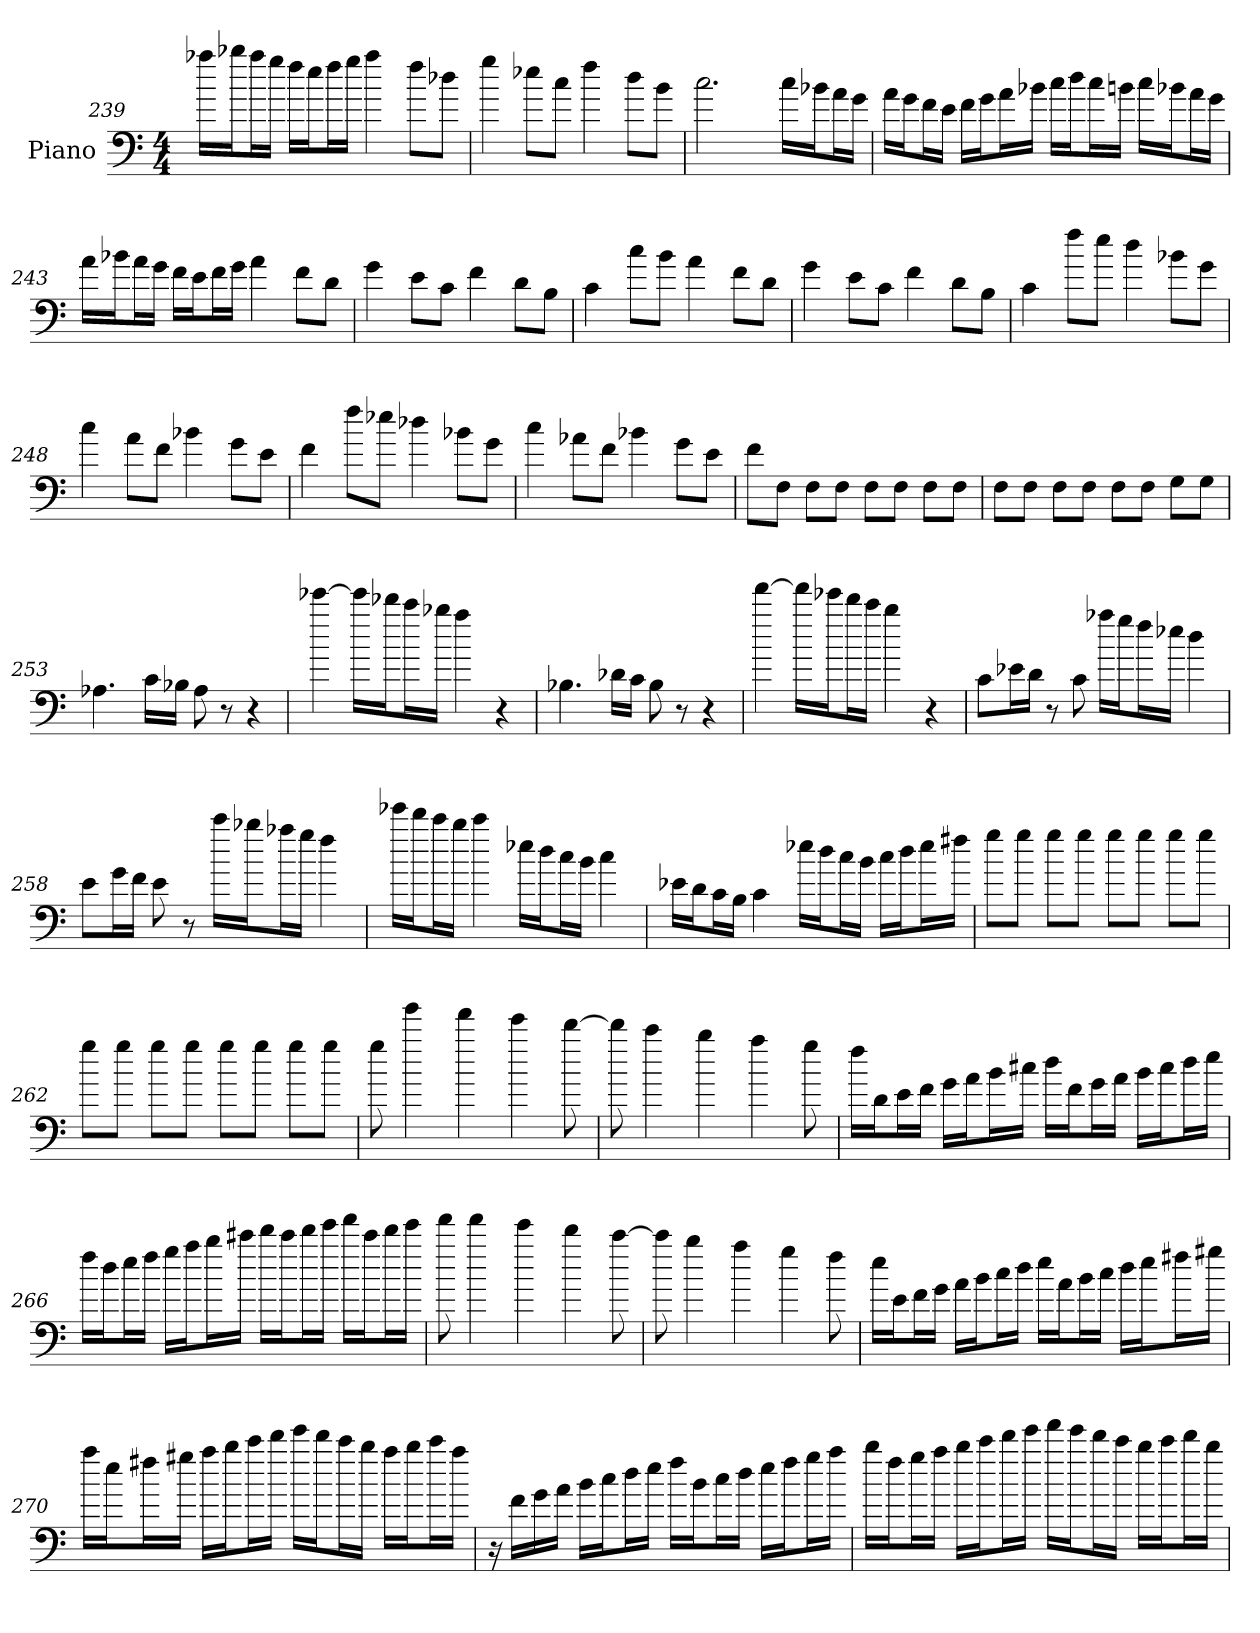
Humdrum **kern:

**kern
*part1
*staff1
*I"Piano
*I'Pno
*clefF4
*k[]
*C:
*M4/4
=239
16aa-X\LL
16bb-X\J
16aa-\L
16gg\JJ
16ff\LL
16ee\J
16ff\L
16gg\JJ
4aa-
8ff\L
8dd-X\J
=240
4gg
8ee-X\L
8cc\J
4ff
8dd\L
8b\J
=241
2.cc
16cc\LL
16b-X\J
16a\L
16g\JJ
=242
16a\LL
16g\J
16f\L
16e\JJ
16f\LL
16g\J
16a\L
16b-X\JJ
16cc\LL
16dd\J
16cc\L
16bn\JJ
16cc\LL
16b-X\J
16a\L
16g\JJ
=243
16a\LL
16b-X\J
16a\L
16g\JJ
16f\LL
16e\J
16f\L
16g\JJ
4a
8f\L
8d\J
=244
4g
8e\L
8c\J
4f
8d\L
8B\J
=245
4c
8cc\L
8b\J
4a
8f\L
8d\J
=246
4g
8e\L
8c\J
4f
8d\L
8B\J
=247
4c
8ff\L
8ee\J
4dd
8b-X\L
8g\J
=248
4cc
8a\L
8f\J
4b-X
8g\L
8e\J
=249
4f
8ff\L
8ee-X\J
4dd-X
8b-X\L
8g\J
=250
4cc
8a-X\L
8f\J
4b-X
8g\L
8e\J
=251
8f\L
8F\J
8F\L
8F\J
8F\L
8F\J
8F\L
8F\J
=252
8F\L
8F\J
8F\L
8F\J
8F\L
8F\J
8G\L
8G\J
=253
4.A-X
16c\LL
16B-X\JJ
8A-
8r
4r
=254
[4eee-X
16eee-\LL]
16ddd-X\J
16ccc\L
16bb-X\JJ
4aa
4r
=255
4.B-X
16d-X\LL
16c\JJ
8B-
8r
4r
=256
[4fff
16fff\LL]
16eee-X\J
16ddd\L
16ccc\JJ
4bb
4r
=257
8c\L
16e-X\L
16d\JJ
8r
8c
16aa-X\LL
16gg\J
16ff\L
16ee-X\JJ
4dd
=258
8e\L
16g\L
16f\JJ
8e
8r
16ccc\LL
16bb-X\J
16aa-X\L
16gg\JJ
4ff
=259
16eee-X\LL
16ddd\J
16ccc\L
16bb\JJ
4ccc
16ee-X\LL
16dd\J
16cc\L
16b\JJ
4cc
=260
16e-X\LL
16d\J
16c\L
16B\JJ
4c
16ee-X\LL
16dd\J
16cc\L
16b\JJ
16cc\LL
16dd\J
16ee-\L
16ff#X\JJ
=261
8gg\L
8gg\J
8gg\L
8gg\J
8gg\L
8gg\J
8gg\L
8gg\J
=262
8gg\L
8gg\J
8gg\L
8gg\J
8gg\L
8gg\J
8gg\L
8gg\J
=263
8gg
4ggg
4fff
4eee
[8ddd
=264
8ddd]
4ccc
4bb
4aa
8gg
=265
16ff\LL
16d\J
16e\L
16f\JJ
16g\LL
16a\J
16b\L
16cc#X\JJ
16dd\LL
16f\J
16g\L
16a\JJ
16b\LL
16cc#\J
16dd\L
16ee\JJ
=266
16ff\LL
16dd\J
16ee\L
16ff\JJ
16gg\LL
16aa\J
16bb\L
16ccc#X\JJ
16ddd\LL
16ccc#\J
16ddd\L
16eee\JJ
16fff\LL
16ccc#\J
16ddd\L
16eee\JJ
=267
8fff
4fff
4eee
4ddd
[8ccc
=268
8ccc]
4bb
4aa
4gg
8ff
=269
16ee\LL
16e\J
16f\L
16g\JJ
16a\LL
16b\J
16cc\L
16dd\JJ
16ee\LL
16a\J
16b\L
16cc\JJ
16dd\LL
16ee\J
16ff#X\L
16gg#X\JJ
=270
16aa\LL
16ee\J
16ff#X\L
16gg#X\JJ
16aa\LL
16bb\J
16ccc\L
16ddd\JJ
16eee\LL
16ddd\J
16ccc\L
16bb\JJ
16aa\LL
16bb\J
16ccc\L
16aa\JJ
=271
16r
16f\LL
16g\
16a\JJ
16b\LL
16cc\J
16dd\L
16ee\JJ
16ff\LL
16b\J
16cc\L
16dd\JJ
16ee\LL
16ff\J
16gg\L
16aa\JJ
=272
16bb\LL
16ff\J
16gg\L
16aa\JJ
16bb\LL
16ccc\J
16ddd\L
16eee\JJ
16fff\LL
16eee\J
16ddd\L
16ccc\JJ
16bb\LL
16ccc\J
16ddd\L
16bb\JJ
=
*-
